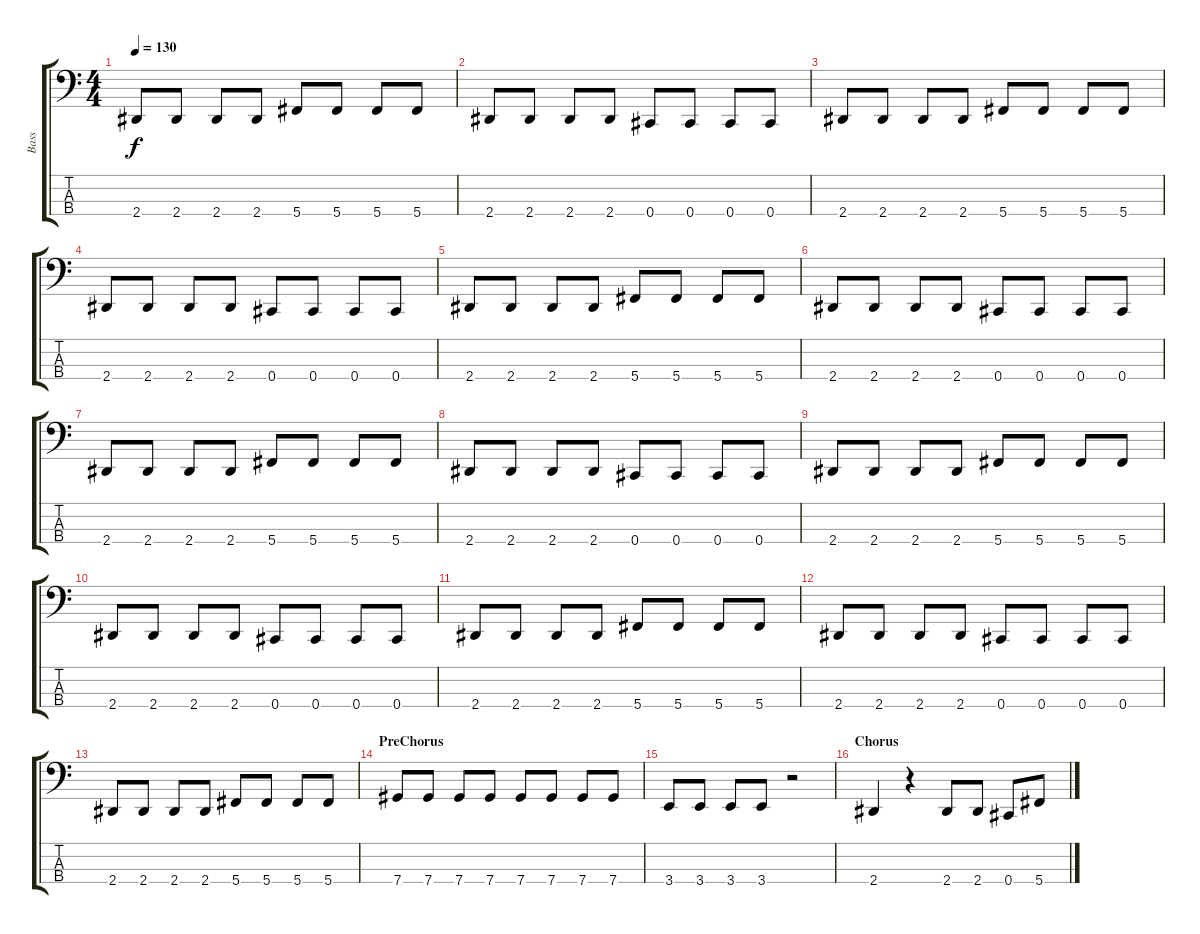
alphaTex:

\track ("Bass" "Bass") {instrument electricbassfinger}
\staff {score tabs}
\tuning (Gb2 Db2 Ab1 Db1) {hide}
\ts (4 4)
\tempo 130
\clef f4
\ks c
2.4.8{dy f} 2.4.8 2.4.8 2.4.8 5.4.8 5.4.8 5.4.8 5.4.8 |
2.4.8 2.4.8 2.4.8 2.4.8 0.4.8 0.4.8 0.4.8 0.4.8 |
2.4.8 2.4.8 2.4.8 2.4.8 5.4.8 5.4.8 5.4.8 5.4.8 |
2.4.8 2.4.8 2.4.8 2.4.8 0.4.8 0.4.8 0.4.8 0.4.8 |
2.4.8 2.4.8 2.4.8 2.4.8 5.4.8 5.4.8 5.4.8 5.4.8 |
2.4.8 2.4.8 2.4.8 2.4.8 0.4.8 0.4.8 0.4.8 0.4.8 |
2.4.8 2.4.8 2.4.8 2.4.8 5.4.8 5.4.8 5.4.8 5.4.8 |
2.4.8 2.4.8 2.4.8 2.4.8 0.4.8 0.4.8 0.4.8 0.4.8 |
2.4.8 2.4.8 2.4.8 2.4.8 5.4.8 5.4.8 5.4.8 5.4.8 |
2.4.8 2.4.8 2.4.8 2.4.8 0.4.8 0.4.8 0.4.8 0.4.8 |
2.4.8 2.4.8 2.4.8 2.4.8 5.4.8 5.4.8 5.4.8 5.4.8 |
2.4.8 2.4.8 2.4.8 2.4.8 0.4.8 0.4.8 0.4.8 0.4.8 |
2.4.8 2.4.8 2.4.8 2.4.8 5.4.8 5.4.8 5.4.8 5.4.8 |
\section ("" "PreChorus")
7.4.8 7.4.8 7.4.8 7.4.8 7.4.8 7.4.8 7.4.8 7.4.8 |
3.4.8 3.4.8 3.4.8 3.4.8 r.2 |
\section ("" "Chorus")
2.4.4 r.4 2.4.8 2.4.8 0.4.8 5.4.8
